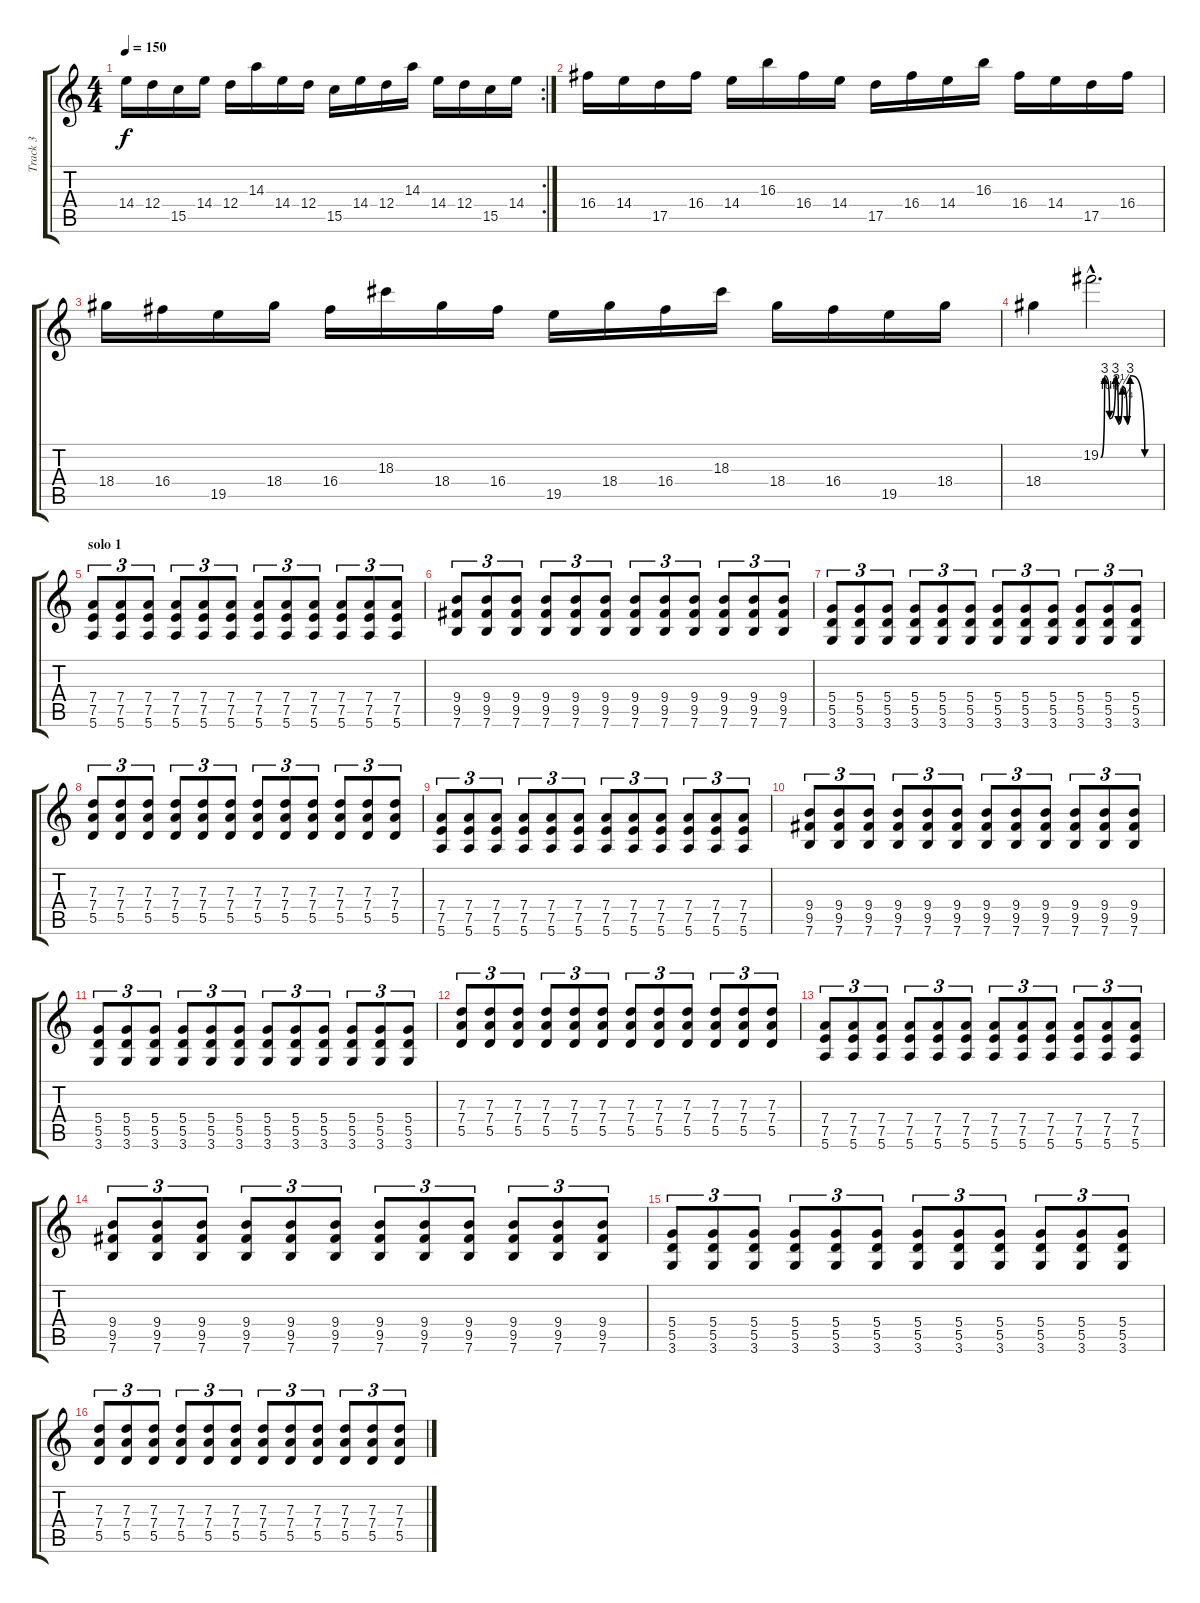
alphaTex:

\track ("Track 3" "Track 3") {instrument distortionguitar}
\staff {score tabs}
\tuning (E4 B3 G3 D3 A2 E2) {hide}
\rc 2
\ts (4 4)
\tempo 150
\clef g2
\ks c
14.4.16{dy f} 12.4.16 15.5.16 14.4.16 12.4.16 14.3.16 14.4.16 12.4.16 15.5.16 14.4.16 12.4.16 14.3.16 14.4.16 12.4.16 15.5.16 14.4.16 |
16.4.16 14.4.16 17.5.16 16.4.16 14.4.16 16.3.16 16.4.16 14.4.16 17.5.16 16.4.16 14.4.16 16.3.16 16.4.16 14.4.16 17.5.16 16.4.16 |
18.4.16 16.4.16 19.5.16 18.4.16 16.4.16 18.3.16 18.4.16 16.4.16 19.5.16 18.4.16 16.4.16 18.3.16 18.4.16 16.4.16 19.5.16 18.4.16 |
18.4.4 19.2{be (custom 0 0 4 12 9 4 15 12 18 3 22 10 27 3 30 12 45 0 60 0) hac}.2{d} |
\section ("" "solo 1")
(7.4 7.5 5.6).8{tu (3 2)} (7.4 7.5 5.6).8{tu (3 2)} (7.4 7.5 5.6).8{tu (3 2)} (7.4 7.5 5.6).8{tu (3 2)} (7.4 7.5 5.6).8{tu (3 2)} (7.4 7.5 5.6).8{tu (3 2)} (7.4 7.5 5.6).8{tu (3 2)} (7.4 7.5 5.6).8{tu (3 2)} (7.4 7.5 5.6).8{tu (3 2)} (7.4 7.5 5.6).8{tu (3 2)} (7.4 7.5 5.6).8{tu (3 2)} (7.4 7.5 5.6).8{tu (3 2)} |
(9.4 9.5 7.6).8{tu (3 2)} (9.4 9.5 7.6).8{tu (3 2)} (9.4 9.5 7.6).8{tu (3 2)} (9.4 9.5 7.6).8{tu (3 2)} (9.4 9.5 7.6).8{tu (3 2)} (9.4 9.5 7.6).8{tu (3 2)} (9.4 9.5 7.6).8{tu (3 2)} (9.4 9.5 7.6).8{tu (3 2)} (9.4 9.5 7.6).8{tu (3 2)} (9.4 9.5 7.6).8{tu (3 2)} (9.4 9.5 7.6).8{tu (3 2)} (9.4 9.5 7.6).8{tu (3 2)} |
(5.4 5.5 3.6).8{tu (3 2)} (5.4 5.5 3.6).8{tu (3 2)} (5.4 5.5 3.6).8{tu (3 2)} (5.4 5.5 3.6).8{tu (3 2)} (5.4 5.5 3.6).8{tu (3 2)} (5.4 5.5 3.6).8{tu (3 2)} (5.4 5.5 3.6).8{tu (3 2)} (5.4 5.5 3.6).8{tu (3 2)} (5.4 5.5 3.6).8{tu (3 2)} (5.4 5.5 3.6).8{tu (3 2)} (5.4 5.5 3.6).8{tu (3 2)} (5.4 5.5 3.6).8{tu (3 2)} |
(7.3 7.4 5.5).8{tu (3 2)} (7.3 7.4 5.5).8{tu (3 2)} (7.3 7.4 5.5).8{tu (3 2)} (7.3 7.4 5.5).8{tu (3 2)} (7.3 7.4 5.5).8{tu (3 2)} (7.3 7.4 5.5).8{tu (3 2)} (7.3 7.4 5.5).8{tu (3 2)} (7.3 7.4 5.5).8{tu (3 2)} (7.3 7.4 5.5).8{tu (3 2)} (7.3 7.4 5.5).8{tu (3 2)} (7.3 7.4 5.5).8{tu (3 2)} (7.3 7.4 5.5).8{tu (3 2)} |
(7.4 7.5 5.6).8{tu (3 2)} (7.4 7.5 5.6).8{tu (3 2)} (7.4 7.5 5.6).8{tu (3 2)} (7.4 7.5 5.6).8{tu (3 2)} (7.4 7.5 5.6).8{tu (3 2)} (7.4 7.5 5.6).8{tu (3 2)} (7.4 7.5 5.6).8{tu (3 2)} (7.4 7.5 5.6).8{tu (3 2)} (7.4 7.5 5.6).8{tu (3 2)} (7.4 7.5 5.6).8{tu (3 2)} (7.4 7.5 5.6).8{tu (3 2)} (7.4 7.5 5.6).8{tu (3 2)} |
(9.4 9.5 7.6).8{tu (3 2)} (9.4 9.5 7.6).8{tu (3 2)} (9.4 9.5 7.6).8{tu (3 2)} (9.4 9.5 7.6).8{tu (3 2)} (9.4 9.5 7.6).8{tu (3 2)} (9.4 9.5 7.6).8{tu (3 2)} (9.4 9.5 7.6).8{tu (3 2)} (9.4 9.5 7.6).8{tu (3 2)} (9.4 9.5 7.6).8{tu (3 2)} (9.4 9.5 7.6).8{tu (3 2)} (9.4 9.5 7.6).8{tu (3 2)} (9.4 9.5 7.6).8{tu (3 2)} |
(5.4 5.5 3.6).8{tu (3 2)} (5.4 5.5 3.6).8{tu (3 2)} (5.4 5.5 3.6).8{tu (3 2)} (5.4 5.5 3.6).8{tu (3 2)} (5.4 5.5 3.6).8{tu (3 2)} (5.4 5.5 3.6).8{tu (3 2)} (5.4 5.5 3.6).8{tu (3 2)} (5.4 5.5 3.6).8{tu (3 2)} (5.4 5.5 3.6).8{tu (3 2)} (5.4 5.5 3.6).8{tu (3 2)} (5.4 5.5 3.6).8{tu (3 2)} (5.4 5.5 3.6).8{tu (3 2)} |
(7.3 7.4 5.5).8{tu (3 2)} (7.3 7.4 5.5).8{tu (3 2)} (7.3 7.4 5.5).8{tu (3 2)} (7.3 7.4 5.5).8{tu (3 2)} (7.3 7.4 5.5).8{tu (3 2)} (7.3 7.4 5.5).8{tu (3 2)} (7.3 7.4 5.5).8{tu (3 2)} (7.3 7.4 5.5).8{tu (3 2)} (7.3 7.4 5.5).8{tu (3 2)} (7.3 7.4 5.5).8{tu (3 2)} (7.3 7.4 5.5).8{tu (3 2)} (7.3 7.4 5.5).8{tu (3 2)} |
(7.4 7.5 5.6).8{tu (3 2)} (7.4 7.5 5.6).8{tu (3 2)} (7.4 7.5 5.6).8{tu (3 2)} (7.4 7.5 5.6).8{tu (3 2)} (7.4 7.5 5.6).8{tu (3 2)} (7.4 7.5 5.6).8{tu (3 2)} (7.4 7.5 5.6).8{tu (3 2)} (7.4 7.5 5.6).8{tu (3 2)} (7.4 7.5 5.6).8{tu (3 2)} (7.4 7.5 5.6).8{tu (3 2)} (7.4 7.5 5.6).8{tu (3 2)} (7.4 7.5 5.6).8{tu (3 2)} |
(9.4 9.5 7.6).8{tu (3 2)} (9.4 9.5 7.6).8{tu (3 2)} (9.4 9.5 7.6).8{tu (3 2)} (9.4 9.5 7.6).8{tu (3 2)} (9.4 9.5 7.6).8{tu (3 2)} (9.4 9.5 7.6).8{tu (3 2)} (9.4 9.5 7.6).8{tu (3 2)} (9.4 9.5 7.6).8{tu (3 2)} (9.4 9.5 7.6).8{tu (3 2)} (9.4 9.5 7.6).8{tu (3 2)} (9.4 9.5 7.6).8{tu (3 2)} (9.4 9.5 7.6).8{tu (3 2)} |
(5.4 5.5 3.6).8{tu (3 2)} (5.4 5.5 3.6).8{tu (3 2)} (5.4 5.5 3.6).8{tu (3 2)} (5.4 5.5 3.6).8{tu (3 2)} (5.4 5.5 3.6).8{tu (3 2)} (5.4 5.5 3.6).8{tu (3 2)} (5.4 5.5 3.6).8{tu (3 2)} (5.4 5.5 3.6).8{tu (3 2)} (5.4 5.5 3.6).8{tu (3 2)} (5.4 5.5 3.6).8{tu (3 2)} (5.4 5.5 3.6).8{tu (3 2)} (5.4 5.5 3.6).8{tu (3 2)} |
(7.3 7.4 5.5).8{tu (3 2)} (7.3 7.4 5.5).8{tu (3 2)} (7.3 7.4 5.5).8{tu (3 2)} (7.3 7.4 5.5).8{tu (3 2)} (7.3 7.4 5.5).8{tu (3 2)} (7.3 7.4 5.5).8{tu (3 2)} (7.3 7.4 5.5).8{tu (3 2)} (7.3 7.4 5.5).8{tu (3 2)} (7.3 7.4 5.5).8{tu (3 2)} (7.3 7.4 5.5).8{tu (3 2)} (7.3 7.4 5.5).8{tu (3 2)} (7.3 7.4 5.5).8{tu (3 2)}
